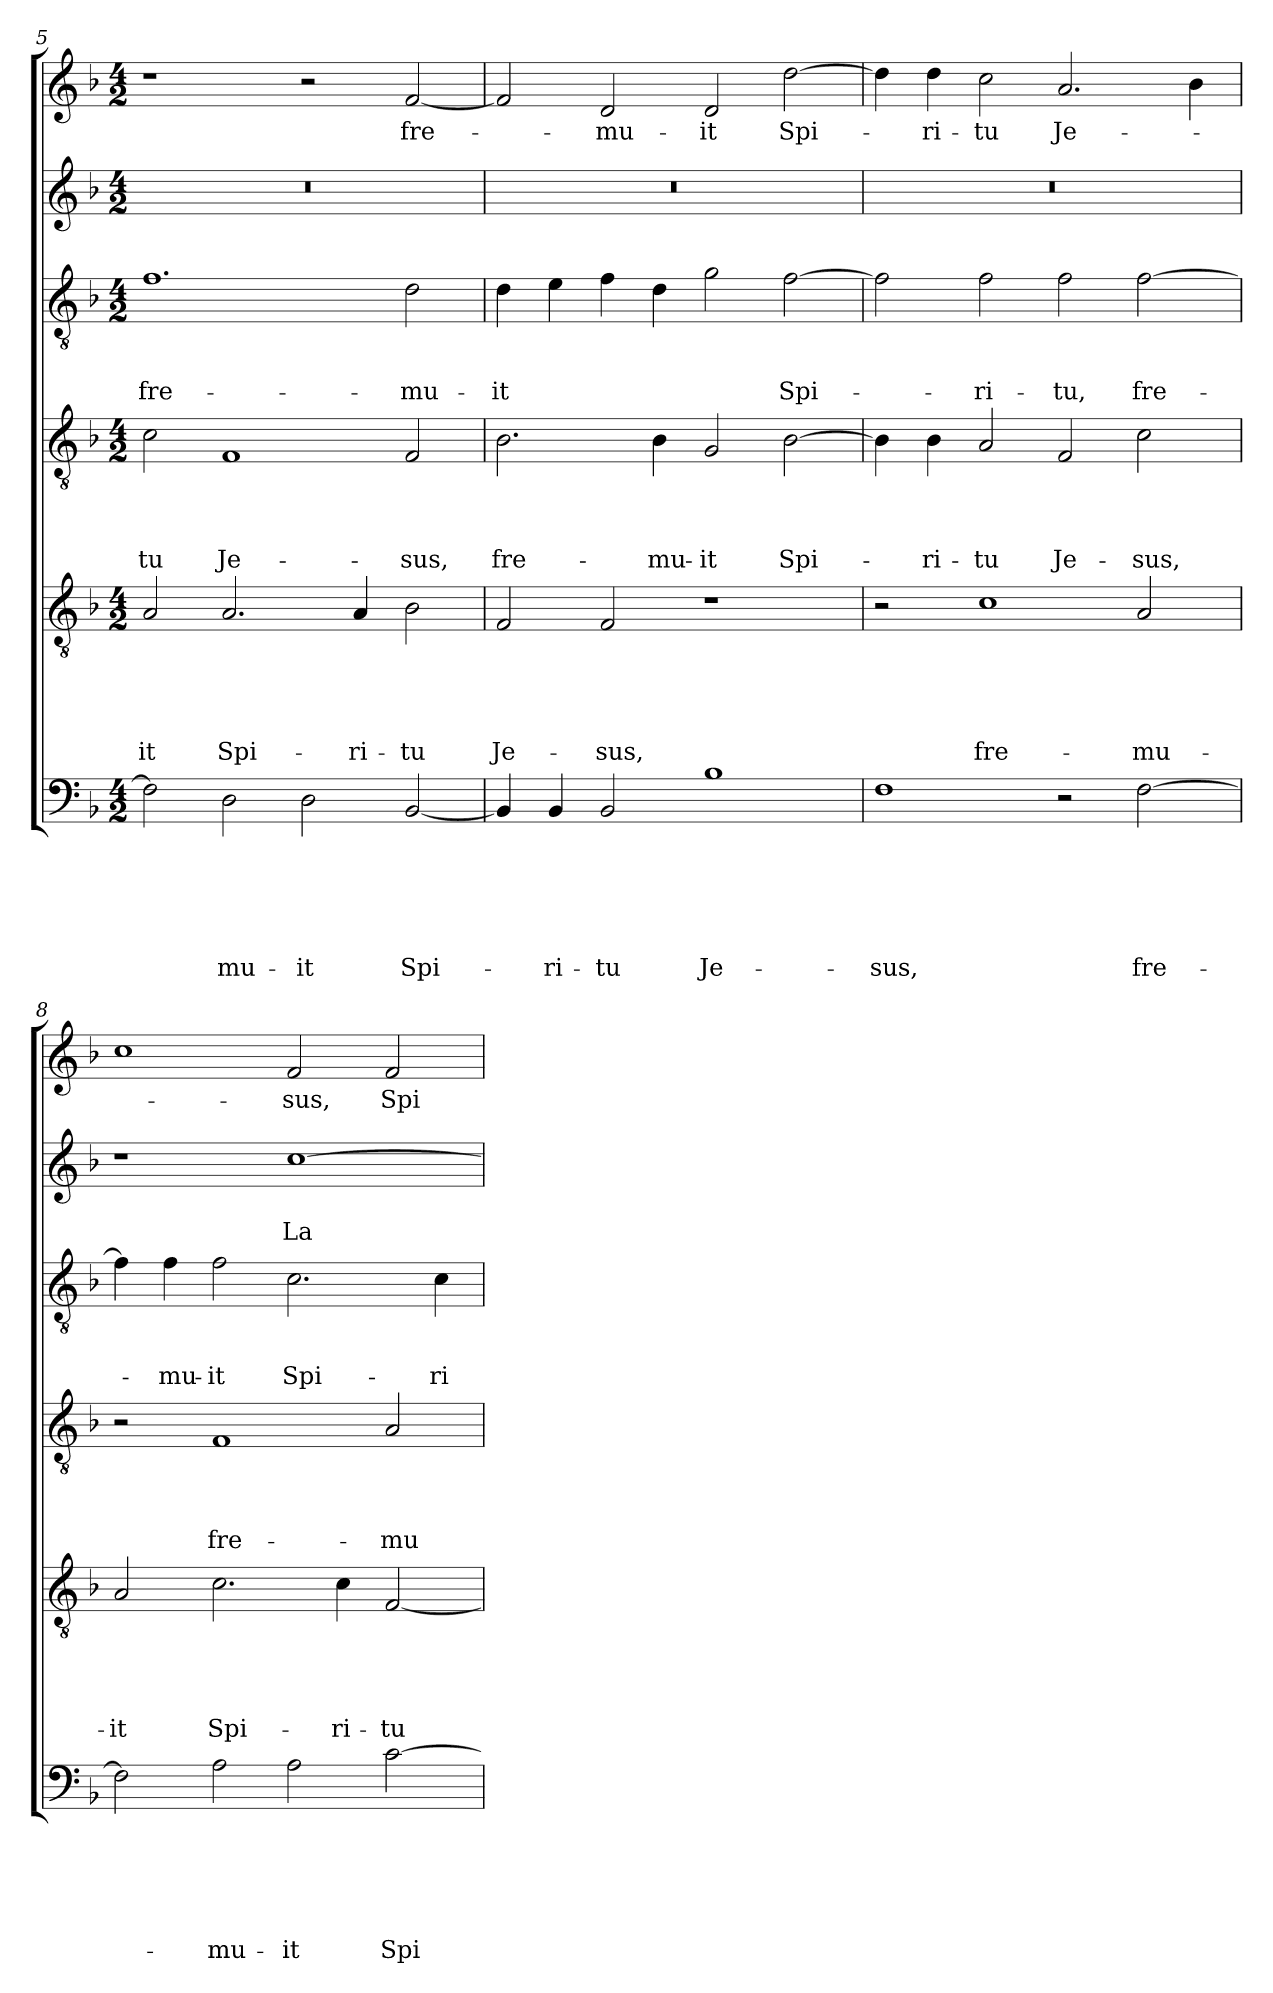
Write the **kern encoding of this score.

**kern	**text	**text	**text	**text	**text	**text	**kern	**text	**text	**text	**text	**text	**kern	**text	**text	**text	**text	**kern	**text	**text	**text	**kern	**text	**text	**kern	**text
*part6	*part6	*part6	*part6	*part6	*part6	*part6	*part5	*part5	*part5	*part5	*part5	*part5	*part4	*part4	*part4	*part4	*part4	*part3	*part3	*part3	*part3	*part2	*part2	*part2	*part1	*part1
*staff6	*staff6	*staff6	*staff6	*staff6	*staff6	*staff6	*staff5	*staff5	*staff5	*staff5	*staff5	*staff5	*staff4	*staff4	*staff4	*staff4	*staff4	*staff3	*staff3	*staff3	*staff3	*staff2	*staff2	*staff2	*staff1	*staff1
*clefF4	*	*	*	*	*	*	*clefGv2	*	*	*	*	*	*clefGv2	*	*	*	*	*clefGv2	*	*	*	*clefG2	*	*	*clefG2	*
*k[b-]	*	*	*	*	*	*	*k[b-]	*	*	*	*	*	*k[b-]	*	*	*	*	*k[b-]	*	*	*	*k[b-]	*	*	*k[b-]	*
*F:	*	*	*	*	*	*	*F:	*	*	*	*	*	*F:	*	*	*	*	*F:	*	*	*	*F:	*	*	*F:	*
*M4/2	*	*	*	*	*	*	*M4/2	*	*	*	*	*	*M4/2	*	*	*	*	*M4/2	*	*	*	*M4/2	*	*	*M4/2	*
=5	=5	=5	=5	=5	=5	=5	=5	=5	=5	=5	=5	=5	=5	=5	=5	=5	=5	=5	=5	=5	=5	=5	=5	=5	=5	=5
!	!	!	!	!	!	!	!	!	!	!	!	!LO:LY:b	!	!	!	!	!LO:LY:b	!	!	!	!LO:LY:b	!	!	!	!	!
2F\]	.	.	.	.	.	.	2A/	.	.	.	.	-it	2c\	.	.	.	-tu	1.f	.	.	fre-	0r	.	.	1r	.
!	!	!	!	!	!	!LO:LY:b	!	!	!	!	!	!LO:LY:b	!	!	!	!	!LO:LY:b	!	!	!	!	!	!	!	!	!
2D\	.	.	.	.	.	-mu-	2.A/	.	.	.	.	Spi-	1F	.	.	.	Je-	.	.	.	.	.	.	.	.	.
!	!	!	!	!	!	!LO:LY:b	!	!	!	!	!	!	!	!	!	!	!	!	!	!	!	!	!	!	!	!
2D\	.	.	.	.	.	-it	.	.	.	.	.	.	.	.	.	.	.	.	.	.	.	.	.	.	2r	.
!	!	!	!	!	!	!	!	!	!	!	!	!LO:LY:b	!	!	!	!	!	!	!	!	!	!	!	!	!	!
.	.	.	.	.	.	.	4A/	.	.	.	.	-ri-	.	.	.	.	.	.	.	.	.	.	.	.	.	.
!	!	!	!	!	!	!LO:LY:b	!	!	!	!	!	!LO:LY:b	!	!	!	!	!LO:LY:b	!	!	!	!LO:LY:b	!	!	!	!	!LO:LY:b
[2BB-/	.	.	.	.	.	Spi-	2B-\	.	.	.	.	-tu	2F/	.	.	.	-sus,	2d\	.	.	-mu-	.	.	.	[2f/	fre-
=6	=6	=6	=6	=6	=6	=6	=6	=6	=6	=6	=6	=6	=6	=6	=6	=6	=6	=6	=6	=6	=6	=6	=6	=6	=6	=6
!	!	!	!	!	!	!	!	!	!	!	!	!LO:LY:b	!	!	!	!	!LO:LY:b	!	!	!	!LO:LY:b	!	!	!	!	!
4BB-/]	.	.	.	.	.	.	2F/	.	.	.	.	Je-	2.B-\	.	.	.	fre-	4d\	.	.	-it	0r	.	.	2f/]	.
!	!	!	!	!	!	!LO:LY:b	!	!	!	!	!	!	!	!	!	!	!	!	!	!	!	!	!	!	!	!
4BB-/	.	.	.	.	.	-ri-	.	.	.	.	.	.	.	.	.	.	.	4e\	.	.	.	.	.	.	.	.
!	!	!	!	!	!	!LO:LY:b	!	!	!	!	!	!LO:LY:b	!	!	!	!	!	!	!	!	!	!	!	!	!	!LO:LY:b
2BB-/	.	.	.	.	.	-tu	2F/	.	.	.	.	-sus,	.	.	.	.	.	4f\	.	.	.	.	.	.	2d/	-mu-
!	!	!	!	!	!	!	!	!	!	!	!	!	!	!	!	!	!LO:LY:b	!	!	!	!	!	!	!	!	!
.	.	.	.	.	.	.	.	.	.	.	.	.	4B-\	.	.	.	-mu-	4d\	.	.	.	.	.	.	.	.
!	!	!	!	!	!	!LO:LY:b	!	!	!	!	!	!	!	!	!	!	!LO:LY:b	!	!	!	!	!	!	!	!	!LO:LY:b
1B-	.	.	.	.	.	Je-	1r	.	.	.	.	.	2G/	.	.	.	-it	2g\	.	.	.	.	.	.	2d/	-it
!	!	!	!	!	!	!	!	!	!	!	!	!	!	!	!	!	!LO:LY:b	!	!	!	!LO:LY:b	!	!	!	!	!LO:LY:b
.	.	.	.	.	.	.	.	.	.	.	.	.	[2B-\	.	.	.	Spi-	[2f\	.	.	Spi-	.	.	.	[2dd\	Spi-
!!LO:LB:g=z
=7	=7	=7	=7	=7	=7	=7	=7	=7	=7	=7	=7	=7	=7	=7	=7	=7	=7	=7	=7	=7	=7	=7	=7	=7	=7	=7
!	!	!	!	!	!	!LO:LY:b	!	!	!	!	!	!	!	!	!	!	!	!	!	!	!	!	!	!	!	!
1F	.	.	.	.	.	-sus,	2r	.	.	.	.	.	4B-\]	.	.	.	.	2f\]	.	.	.	0r	.	.	4dd\]	.
!	!	!	!	!	!	!	!	!	!	!	!	!	!	!	!	!	!LO:LY:b	!	!	!	!	!	!	!	!	!LO:LY:b
.	.	.	.	.	.	.	.	.	.	.	.	.	4B-\	.	.	.	-ri-	.	.	.	.	.	.	.	4dd\	-ri-
!	!	!	!	!	!	!	!	!	!	!	!	!LO:LY:b	!	!	!	!	!LO:LY:b	!	!	!	!LO:LY:b	!	!	!	!	!LO:LY:b
.	.	.	.	.	.	.	1c	.	.	.	.	fre-	2A/	.	.	.	-tu	2f\	.	.	-ri-	.	.	.	2cc\	-tu
!	!	!	!	!	!	!	!	!	!	!	!	!	!	!	!	!	!LO:LY:b	!	!	!	!LO:LY:b	!	!	!	!	!LO:LY:b
2r	.	.	.	.	.	.	.	.	.	.	.	.	2F/	.	.	.	Je-	2f\	.	.	-tu,	.	.	.	2.a/	Je-
!	!	!	!	!	!	!LO:LY:b	!	!	!	!	!	!LO:LY:b	!	!	!	!	!LO:LY:b	!	!	!	!LO:LY:b	!	!	!	!	!
[2F\	.	.	.	.	.	fre-	2A/	.	.	.	.	-mu-	2c\	.	.	.	-sus,	[2f\	.	.	fre-	.	.	.	.	.
.	.	.	.	.	.	.	.	.	.	.	.	.	.	.	.	.	.	.	.	.	.	.	.	.	4b-\	.
=8	=8	=8	=8	=8	=8	=8	=8	=8	=8	=8	=8	=8	=8	=8	=8	=8	=8	=8	=8	=8	=8	=8	=8	=8	=8	=8
!	!	!	!	!	!	!	!	!	!	!	!	!LO:LY:b	!	!	!	!	!	!	!	!	!	!	!	!	!	!
2F\]	.	.	.	.	.	.	2A/	.	.	.	.	-it	2r	.	.	.	.	4f\]	.	.	.	1r	.	.	1cc	.
!	!	!	!	!	!	!	!	!	!	!	!	!	!	!	!	!	!	!	!	!	!LO:LY:b	!	!	!	!	!
.	.	.	.	.	.	.	.	.	.	.	.	.	.	.	.	.	.	4f\	.	.	-mu-	.	.	.	.	.
!	!	!	!	!	!	!LO:LY:b	!	!	!	!	!	!LO:LY:b	!	!	!	!	!LO:LY:b	!	!	!	!LO:LY:b	!	!	!	!	!
2A\	.	.	.	.	.	-mu-	2.c\	.	.	.	.	Spi-	1F	.	.	.	fre-	2f\	.	.	-it	.	.	.	.	.
!	!	!	!	!	!	!LO:LY:b	!	!	!	!	!	!	!	!	!	!	!	!	!	!	!LO:LY:b	!	!	!LO:LY:b	!	!LO:LY:b
2A\	.	.	.	.	.	-it	.	.	.	.	.	.	.	.	.	.	.	2.c\	.	.	Spi-	[1cc	.	La-	2f/	-sus,
!	!	!	!	!	!	!	!	!	!	!	!	!LO:LY:b	!	!	!	!	!	!	!	!	!	!	!	!	!	!
.	.	.	.	.	.	.	4c\	.	.	.	.	-ri-	.	.	.	.	.	.	.	.	.	.	.	.	.	.
!	!	!	!	!	!	!LO:LY:b	!	!	!	!	!	!LO:LY:b	!	!	!	!	!LO:LY:b	!	!	!	!	!	!	!	!	!LO:LY:b
[2c\	.	.	.	.	.	Spi-	[2F/	.	.	.	.	-tu	2A/	.	.	.	-mu-	.	.	.	.	.	.	.	2f/	Spi-
!	!	!	!	!	!	!	!	!	!	!	!	!	!	!	!	!	!	!	!	!	!LO:LY:b	!	!	!	!	!
.	.	.	.	.	.	.	.	.	.	.	.	.	.	.	.	.	.	4c\	.	.	-ri-	.	.	.	.	.
=	=	=	=	=	=	=	=	=	=	=	=	=	=	=	=	=	=	=	=	=	=	=	=	=	=	=
*-	*-	*-	*-	*-	*-	*-	*-	*-	*-	*-	*-	*-	*-	*-	*-	*-	*-	*-	*-	*-	*-	*-	*-	*-	*-	*-
